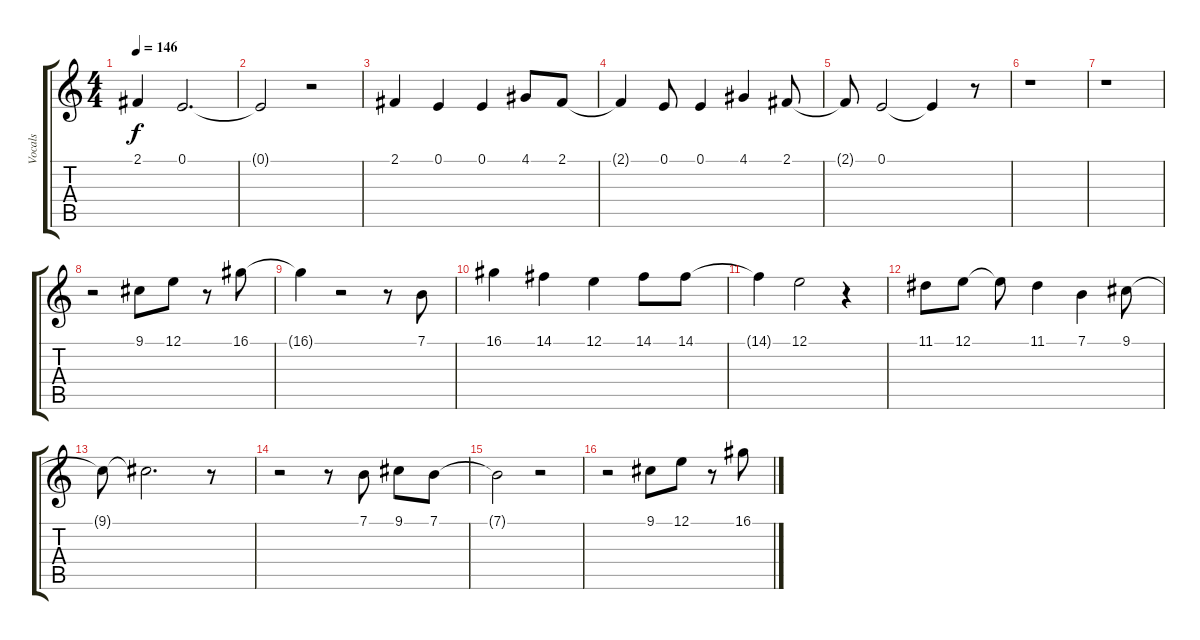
\track ("Vocals" "Vocals") {instrument synthvoice}
\staff {score tabs}
\tuning (E4 B3 G3 D3 A2 E2) {hide}
\ts (4 4)
\tempo 146
\clef g2
\ks c
2.1{t}.4{dy f} 0.1.2{d} |
0.1{t}.2 r.2 |
2.1.4 0.1.4 0.1.4 4.1.8 2.1.8 |
2.1{t}.4 0.1.8 0.1.4 4.1.4 2.1.8 |
2.1{t}.8 0.1.2 0.1{t}.4 r.8 |
r.1 |
r.1 |
r.2 9.1.8 12.1.8 r.8 16.1.8 |
16.1{t}.4 r.2 r.8 7.1.8 |
16.1.4 14.1.4 12.1.4 14.1.8 14.1.8 |
14.1{t}.4 12.1.2 r.4 |
11.1.8 12.1.8 12.1{t}.8 11.1.4 7.1.4 9.1.8 |
9.1{t}.8 9.1{t}.2{d} r.8 |
r.2 r.8 7.1.8 9.1.8 7.1.8 |
7.1{t}.2 r.2 |
r.2 9.1.8 12.1.8 r.8 16.1.8
